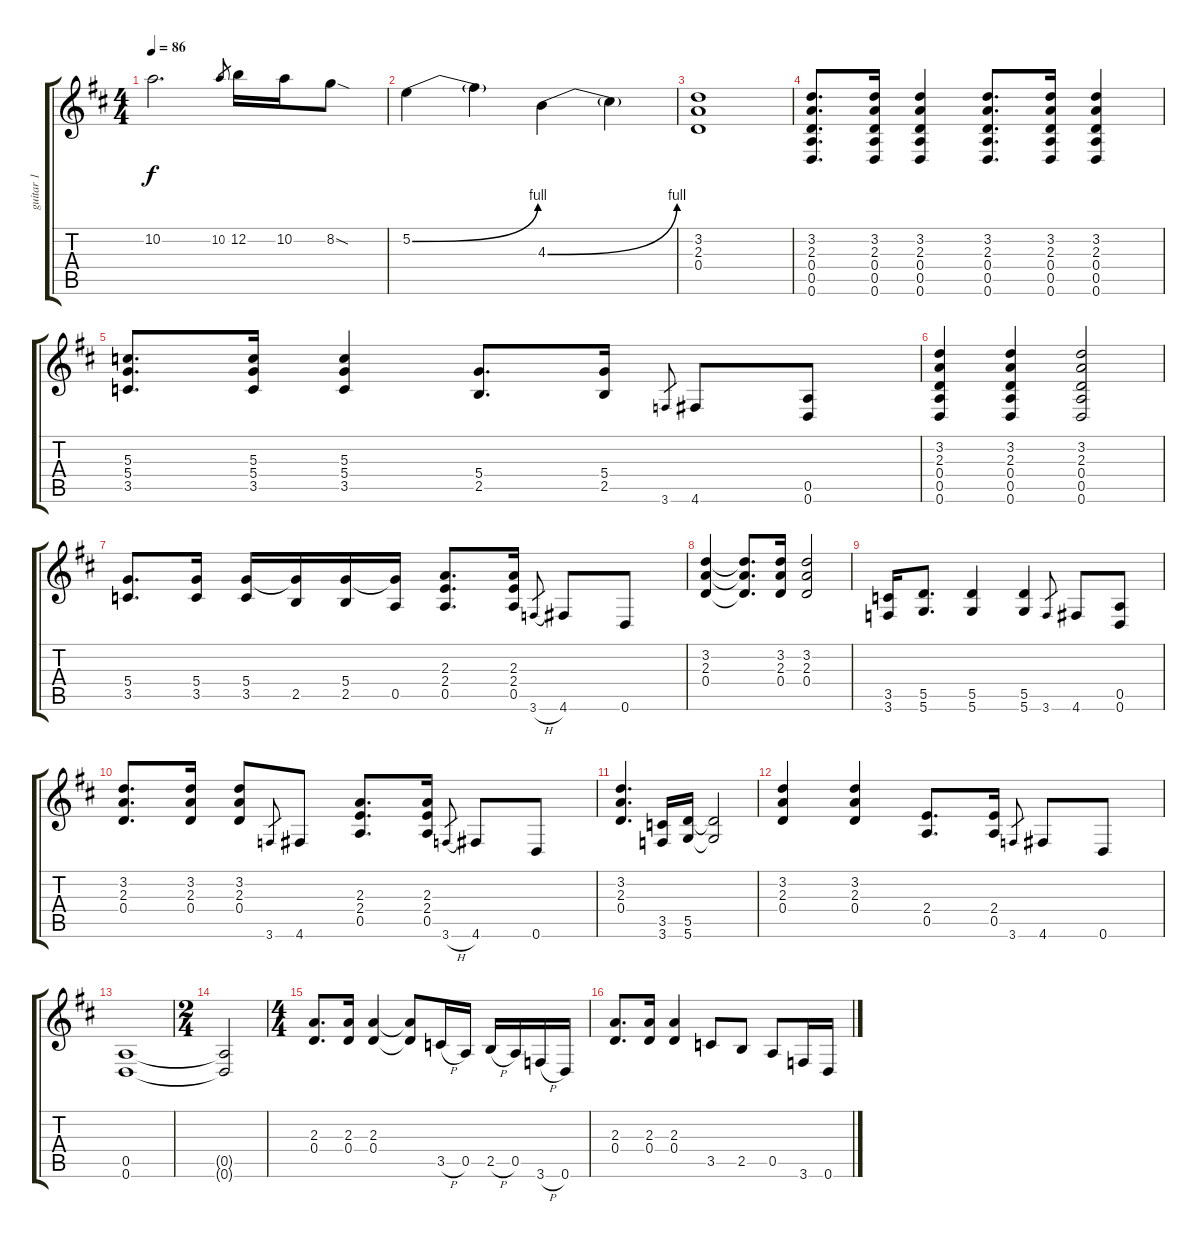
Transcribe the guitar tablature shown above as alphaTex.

\track ("guitar 1" "guitar 1") {instrument overdrivenguitar}
\staff {score tabs}
\tuning (E4 B3 G3 D3 A2 D2) {hide}
\ts (4 4)
\tempo 86
\clef g2
\ks d
10.2{t}.2{d dy f} 10.2.8{gr} 12.2.16 10.2.16 8.2{sod}.8 |
5.2{be (bend 0 0 60 4)}.4 5.2{t}.4 4.3{be (bend 0 0 60 4)}.4 4.3{t}.4 |
(3.2 2.3 0.4).1 |
(3.2 2.3 0.4 0.5 0.6).8{d} (3.2 2.3 0.4 0.5 0.6).16 (3.2 2.3 0.4 0.5 0.6).4 (3.2 2.3 0.4 0.5 0.6).8{d} (3.2 2.3 0.4 0.5 0.6).16 (3.2 2.3 0.4 0.5 0.6).4 |
(5.3 5.4 3.5).8{d} (5.3 5.4 3.5).16 (5.3 5.4 3.5).4 (5.4 2.5).8{d} (5.4 2.5).16 3.6.8{gr} 4.6.8 (0.5 0.6).8 |
(3.2 2.3 0.4 0.5 0.6).4 (3.2 2.3 0.4 0.5 0.6).4 (3.2 2.3 0.4 0.5 0.6).2 |
(5.4 3.5).8{d} (5.4 3.5).16 (5.4 3.5).16 (5.4{t} 2.5).16 (5.4 2.5).16 (5.4{t} 0.5).16 (2.3 2.4 0.5).8{d} (2.3 2.4 0.5).16 3.6{h}.8{gr} 4.6.8 0.6.8 |
(3.2 2.3 0.4).4 (3.2{t} 2.3{t} 0.4{t}).8{d} (3.2 2.3 0.4).16 (3.2 2.3 0.4).2 |
(3.5 3.6).16 (5.5 5.6).8{d} (5.5 5.6).4 (5.5 5.6).4 3.6.8{gr} 4.6.8 (0.5 0.6).8 |
(3.2 2.3 0.4).8{d} (3.2 2.3 0.4).16 (3.2 2.3 0.4).8 3.6.8{gr} 4.6.8 (2.3 2.4 0.5).8{d} (2.3 2.4 0.5).16 3.6{h}.8{gr} 4.6.8 0.6.8 |
(3.2 2.3 0.4).4{d} (3.5 3.6).16 (5.5 5.6).16 (5.5{t} 5.6{t}).2 |
(3.2 2.3 0.4).4 (3.2 2.3 0.4).4 (2.4 0.5).8{d} (2.4 0.5).16 3.6.8{gr} 4.6.8 0.6.8 |
(0.5 0.6).1 |
\ts (2 4)
(0.5{t} 0.6{t}).2 |
\ts (4 4)
(2.3 0.4).8{d} (2.3 0.4).16 (2.3 0.4).4 (2.3{t} 0.4{t}).8 3.5{h}.16 0.5.16 2.5{h}.16 0.5.16 3.6{h}.16 0.6.16 |
(2.3 0.4).8{d} (2.3 0.4).16 (2.3 0.4).4 3.5.8 2.5.8 0.5.8 3.6.16 0.6.16
